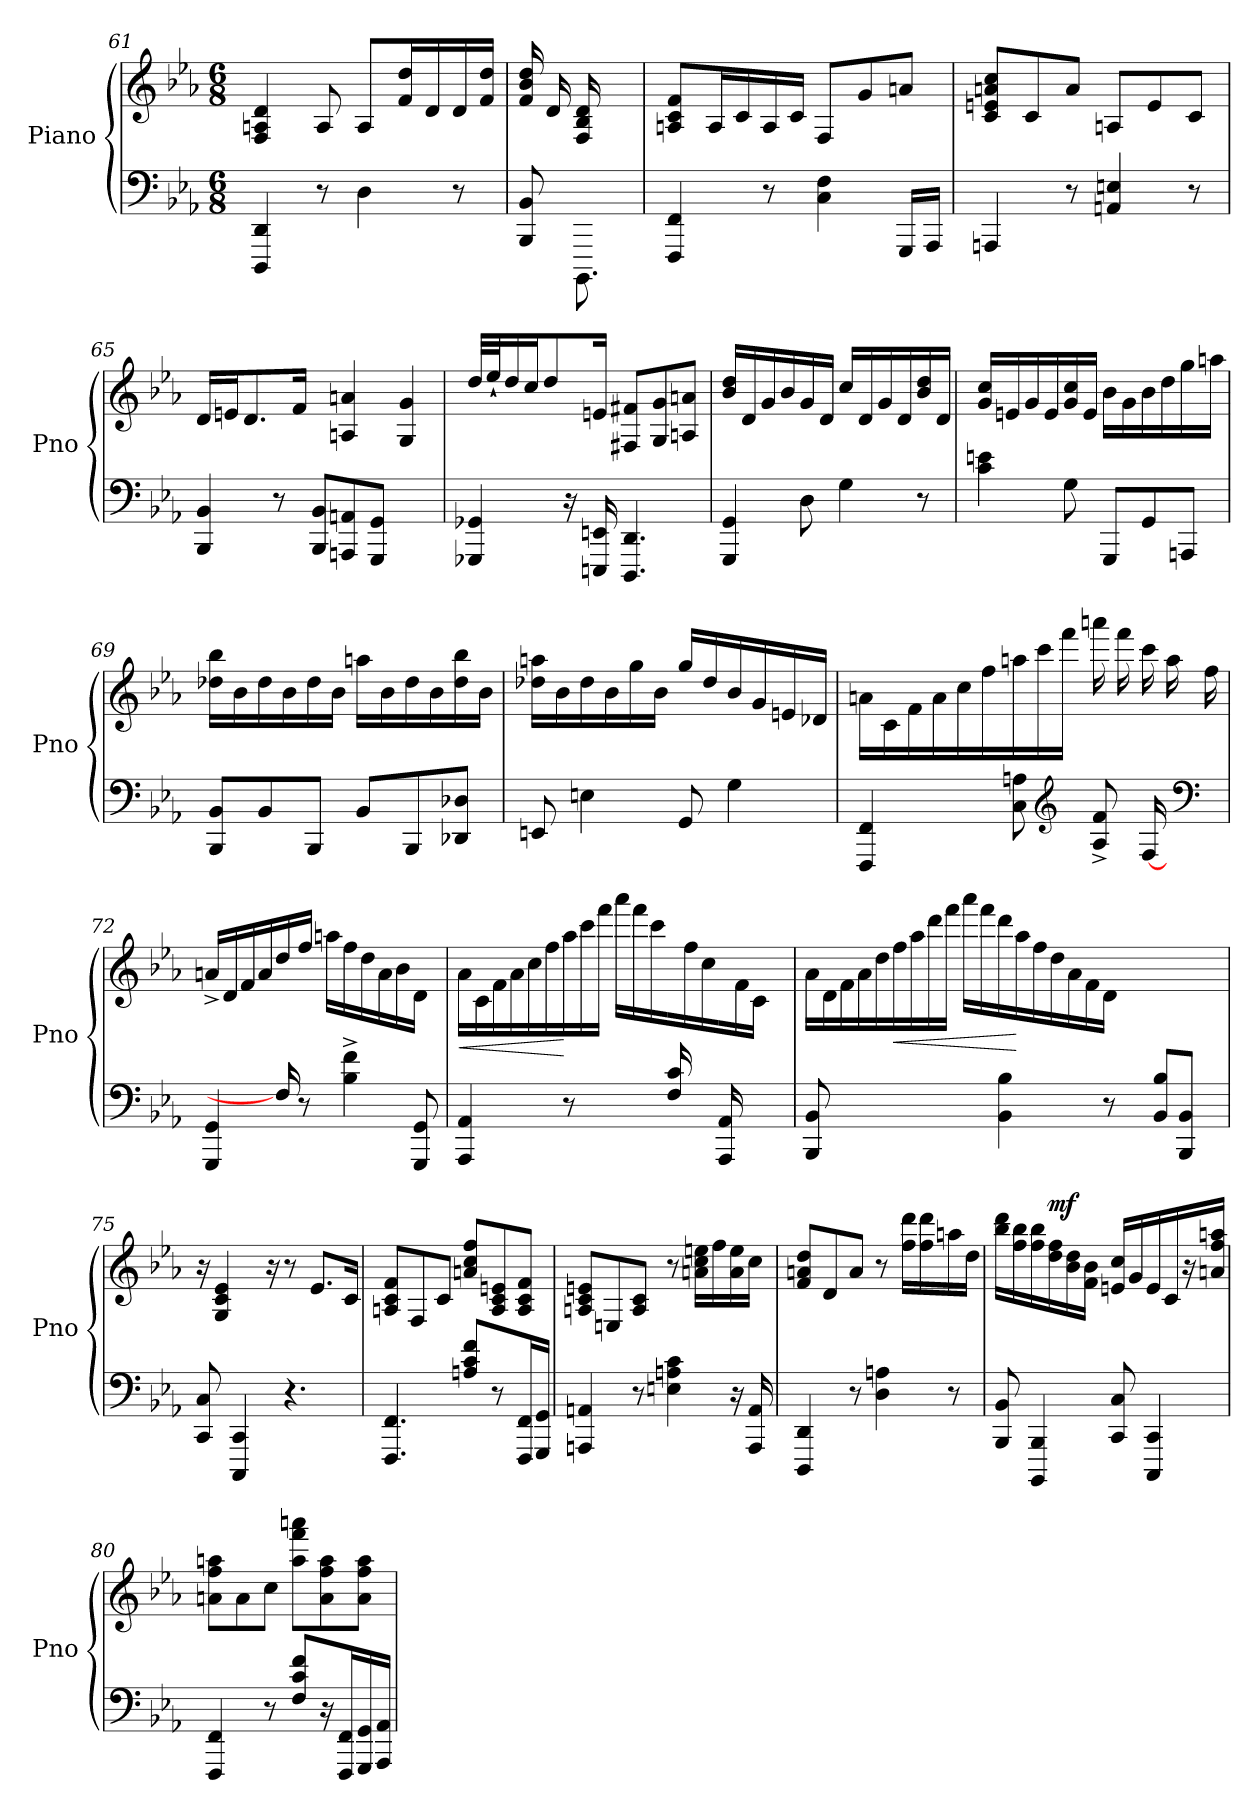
**kern	**kern	**dynam
*part1	*part1	*part1
*staff2	*staff1	*staff1/2
*I"Piano	*	*
*I'Pno	*	*
*clefF4	*clefG2	*
*k[b-e-a-]	*k[b-e-a-]	*
*M6/8	*M6/8	*
=61	=61	=61
4DDD/ 4DD/	4F/ 4An/ 4d/	.
8r	8A/	.
4D\	8A/L	.
.	16f/ 16dd/L	.
.	16d/	.
8r	16d/	.
.	16f/ 16dd/JJ	.
=62	=62	=62
8BBB-/ 8BB-/	16f/ 16b-/ 16dd/	.
.	16d/	.
8.BBBB-\	16F/ 16B-/ 16d/	.
.	8ryy	.
=63	=63	=63
4FFF/ 4FF/	8An/ 8c/ 8f/L	.
.	16A/L	.
.	16c/	.
8r	16A/	.
.	16c/JJ	.
4C\ 4F\	8F/L	.
.	8g/	.
16GGG/LL	8an/J	.
16AAA-/JJ	.	.
=64	=64	=64
4AAAn/	8c/ 8en/ 8an/ 8cc/L	.
.	8c/	.
8r	8a/J	.
4AAn/ 4En/	8An/L	.
.	8e/	.
8r	8c/J	.
=65	=65	=65
4BBB-/ 4BB-/	16d/LL	.
.	16en/J	.
.	8.d/	.
8r	.	.
.	16f/Jk	.
8BBB-/ 8BB-/L	8ryy	.
8AAAn/ 8AAn/	4An/ 4an/	.
8GGG/ 8GG/J	.	.
4ryy	4G/ 4g/	.
=66	=66	=66
4GGG-X/ 4GG-X/	32dd/LLL	.
.	32ee-''/J	.
.	16dd/	.
.	16cc/J	.
.	8dd/	.
16r	.	.
16EEEn/ 16EEn/	16en/Jk	.
4.DDD/ 4.DD/	8F#X/ 8f#X/L	.
.	8G/ 8g/	.
.	8An/ 8an/J	.
=67	=67	=67
4GGG/ 4GG/	16b-/ 16dd/LL	.
.	16d/	.
.	16g/	.
.	16b-/	.
8D\	16g/	.
.	16d/JJ	.
4G\	16cc/LL	.
.	16d/	.
.	16g/	.
.	16d/	.
8r	16b-/ 16dd/	.
.	16d/JJ	.
=68	=68	=68
!	!	!LO:DY:b=2
!	!	!LO:DY:n=1:b
4c\ 4en\	16g/ 16cc/LL	mf mf
.	16en/	.
.	16g/	.
.	16e/	.
8G\	16g/ 16cc/	.
.	16e/JJ	.
8GGG/L	16b-\LL	.
.	16g\	.
8GG/	16b-\	.
.	16dd\	.
8AAAn/J	16gg\	.
.	16aan\JJ	.
=69	=69	=69
8BBB-/ 8BB-/L	16dd-X\ 16bb-\LL	.
.	16b-\	.
8BB-/	16dd-\	.
.	16b-\	.
8BBB-/J	16dd-\	.
.	16b-\JJ	.
8BB-/L	16aan\LL	.
.	16b-\	.
8BBB-/	16dd-\	.
.	16b-\	.
8DD-X/ 8D-X/J	16dd-\ 16bb-\	.
.	16b-\JJ	.
=70	=70	=70
8EEn/	16dd-X\ 16aan\LL	.
.	16b-\	.
4En\	16dd-\	.
.	16b-\	.
.	16gg\	.
.	16b-\JJ	.
8GG/	16gg/LL	.
.	16dd-/	.
4G\	16b-/	.
.	16g/	.
.	16en/	.
.	16d-X/JJ	.
=71	=71	=71
4FFF/ 4FF/	16an\LL	.
.	16c\	.
.	16f\	.
.	16a\	.
8ryy	16cc\	.
.	16ff\	.
8C\ 8An\	16aan\	.
.	16ccc\	.
*clefG2	*	*
16ryy	16fff\JJ	.
8A/^ 8f/^	16aaan\	.
.	16fff\	.
[16F/	16ccc\	.
16ryy	16aa\	.
*clefF4	*	*
16ryy	16ff\	.
=72	=72	=72
4GGG/ 4GG/	16an^/LL	.
.	16d/	.
.	16f/	.
.	16a/	.
16F/]	16dd/	.
8r	16ff/JJ	.
.	16aan\LL	.
4B-\^ 4f\^	16ff\	.
.	16dd\	.
.	16a\	.
.	16b-\	.
8GGG/ 8GG/	16d\JJ	.
.	16ryy	.
=73	=73	=73
*^	*	*
!	!	!	!LO:HP:b
2.ryy	4AAA-/ 4AA-/	16a-\LL	<
.	.	16c\	.
.	.	16f\	.
.	.	16a-\	.
.	8ryy	16cc\	.
.	.	16ff\	.
.	8r	16aa-\	[
.	.	16ccc\	.
.	4ryy	16fff\JJ	.
.	.	16aaa-\LL	.
.	.	16fff\	.
.	.	16ccc\	.
16F/ 16c/	4ryy	16ryy	.
8ryy	.	16ff\	.
.	.	16cc\	.
16AAA-/ 16AA-/	.	16ryy	.
4ryy	4ryy	16f\	.
.	.	16c\JJ	.
.	.	8ryy	.
*v	*v	*	*
=74	=74	=74
8BBB-/ 8BB-/	16a-\LL	.
.	16d\	.
2ryy	16f\	.
.	16a-\	.
.	16dd\	.
!	!	!LO:HP:b
.	16ff\	<
.	16aa-\	.
.	16ddd\	.
.	16fff\JJ	.
.	16aaa-\LL	.
16ryy	16fff\	.
4BB-\ 4B-\	16ddd\	.
.	16aa-\	[
.	16ff\	.
.	16dd\	.
8ryy	16a-\	.
.	16f\	.
8r	16d\JJ	.
.	2ryy	.
16ryy	.	.
8BB-/ 8B-/L	.	.
8BBB-/ 8BB-/J	.	.
8ryy	.	.
=75	=75	=75
8CC/ 8C/	16r	.
.	4G/ 4c/ 4e-/	.
4CCC/ 4CC/	.	.
.	16r	.
4.r	8r	.
.	8.e-/L	.
.	16c/Jk	.
=76	=76	=76
!	!	!LO:DY:b=2
!	!	!LO:DY:n=1:b
4.FFF/ 4.FF/	8An/ 8c/ 8f/L	mf mf
.	8F/	.
.	8c/J	.
8An/ 8c/ 8f/L	8an/ 8cc/ 8ff/L	.
8r	8A/ 8c/ 8en/	.
16FFF/ 16FF/L	8A/ 8c/ 8f/J	.
16GGG/ 16GG/JJ	.	.
=77	=77	=77
4AAAn/ 4AAn/	8An/ 8c/ 8en/L	.
.	8En/	.
8r	8A/ 8c/J	.
4En\ 4An\ 4c\	8r	.
.	16an\ 16cc\ 16een\LL	.
.	16ff\	.
16r	16a\ 16ee\	.
16AAA/ 16AA/	16cc\JJ	.
=78	=78	=78
4DDD/ 4DD/	8f/ 8an/ 8dd/L	.
.	8d/	.
8r	8a/J	.
4D\ 4An\	8r	.
.	16ff\ 16ddd\LL	.
.	16ff\ 16ddd\	.
8r	16aan\	.
.	16dd\JJ	.
=79	=79	=79
8BBB-/ 8BB-/	16bb-\ 16ddd\LL	.
.	16ff\ 16bb-\	.
4BBBB-/ 4BBB-/	16ff\ 16bb-\	.
!	!	!LO:DY:a
.	16dd\ 16ff\	mf
.	16b-\ 16dd\	.
.	16f\ 16b-\JJ	.
8CC/ 8C/	16en/ 16cc/LL	.
.	16g/	.
4CCC/ 4CC/	16e/	.
.	16c/	.
.	16r	.
.	16an/ 16ff/ 16aan/JJ	.
=80	=80	=80
4FFF/ 4FF/	8an\ 8ff\ 8aan\L	.
.	8a\	.
8r	8cc\J	.
8F/ 8c/ 8f/L	8aa\ 8fff\ 8aaan\L	.
16r	8a\ 8ff\ 8aa\	.
16FFF/ 16FF/L	.	.
16GGG/ 16GG/	8a\ 8ff\ 8aa\J	.
16AAA-/ 16AA-/JJ	.	.
=	=	=
*-	*-	*-
